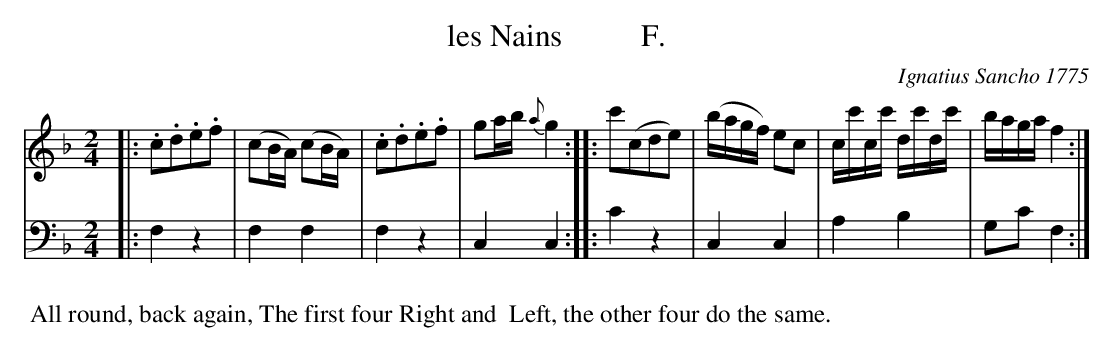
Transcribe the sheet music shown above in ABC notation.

X:1
T: les Nains          F.
C: Ignatius Sancho 1775
M: 2/4
L: 1/16
K: F
V: 1 brace=2 % staves=2
V: 2 clef=bass middle=d
[V:1] |: .c2.d2.e2.f2 | (c2BA) (c2BA) | .c2.d2.e2.f2 | g2ab {a}g4 :: c'2(c2d2e2) | (bagf) e2c2 | cc'cc' dc'dc' | baga f4 :|
[V:2] |: f4z4 | f4f4 | f4z4 | c4c4 :: c'4z4 | c4c4 | a4b4 | g2c'2 f4 :|
